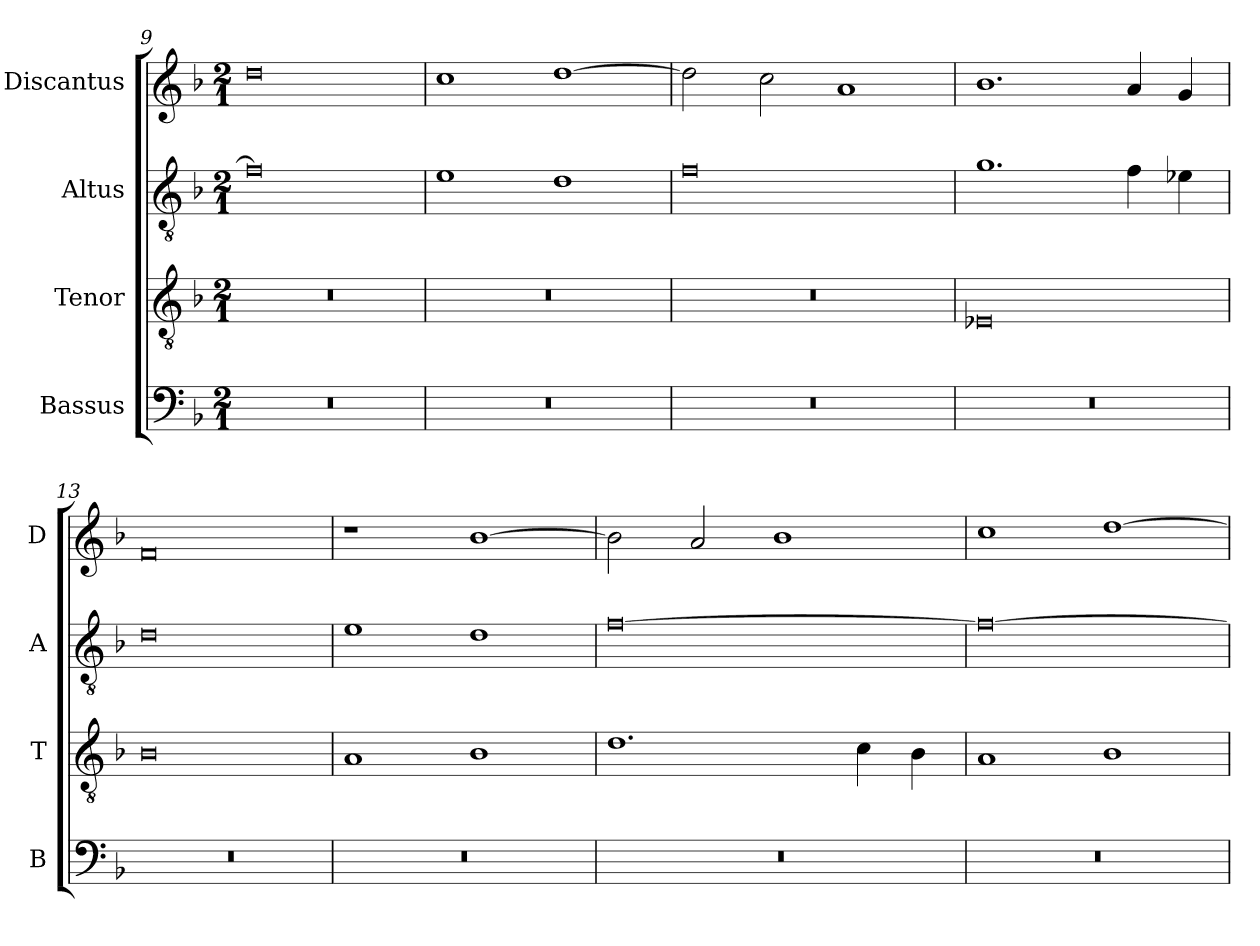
**kern	**kern	**kern	**kern
*part4	*part3	*part2	*part1
*staff4	*staff3	*staff2	*staff1
*I"Bassus	*I"Tenor	*I"Altus	*I"Discantus
*I'B	*I'T	*I'A	*I'D
*clefF4	*clefGv2	*clefGv2	*clefG2
*k[b-]	*k[b-]	*k[b-]	*k[b-]
*M2/1	*M2/1	*M2/1	*M2/1
=9	=9	=9	=9
0r	0r	0f]	0dd
=10	=10	=10	=10
0r	0r	1e	1cc
.	.	1d	[1dd
=11	=11	=11	=11
0r	0r	0f	2dd\]
.	.	.	2cc\
.	.	.	1a
=12	=12	=12	=12
0r	0E-X	1.g	1.b-
.	.	4f\	4a/
.	.	4e-X\	4g/
=13	=13	=13	=13
0r	0B-	0d	0f
=14	=14	=14	=14
0r	1A	1e	1r
.	1B-	1d	[1b-
=15	=15	=15	=15
0r	1.d	[0f	2b-\]
.	.	.	2a/
.	.	.	1b-
.	4c\	.	.
.	4B-\	.	.
=16	=16	=16	=16
0r	1A	0f_	1cc
.	1B-	.	[1dd
=	=	=	=
*-	*-	*-	*-
